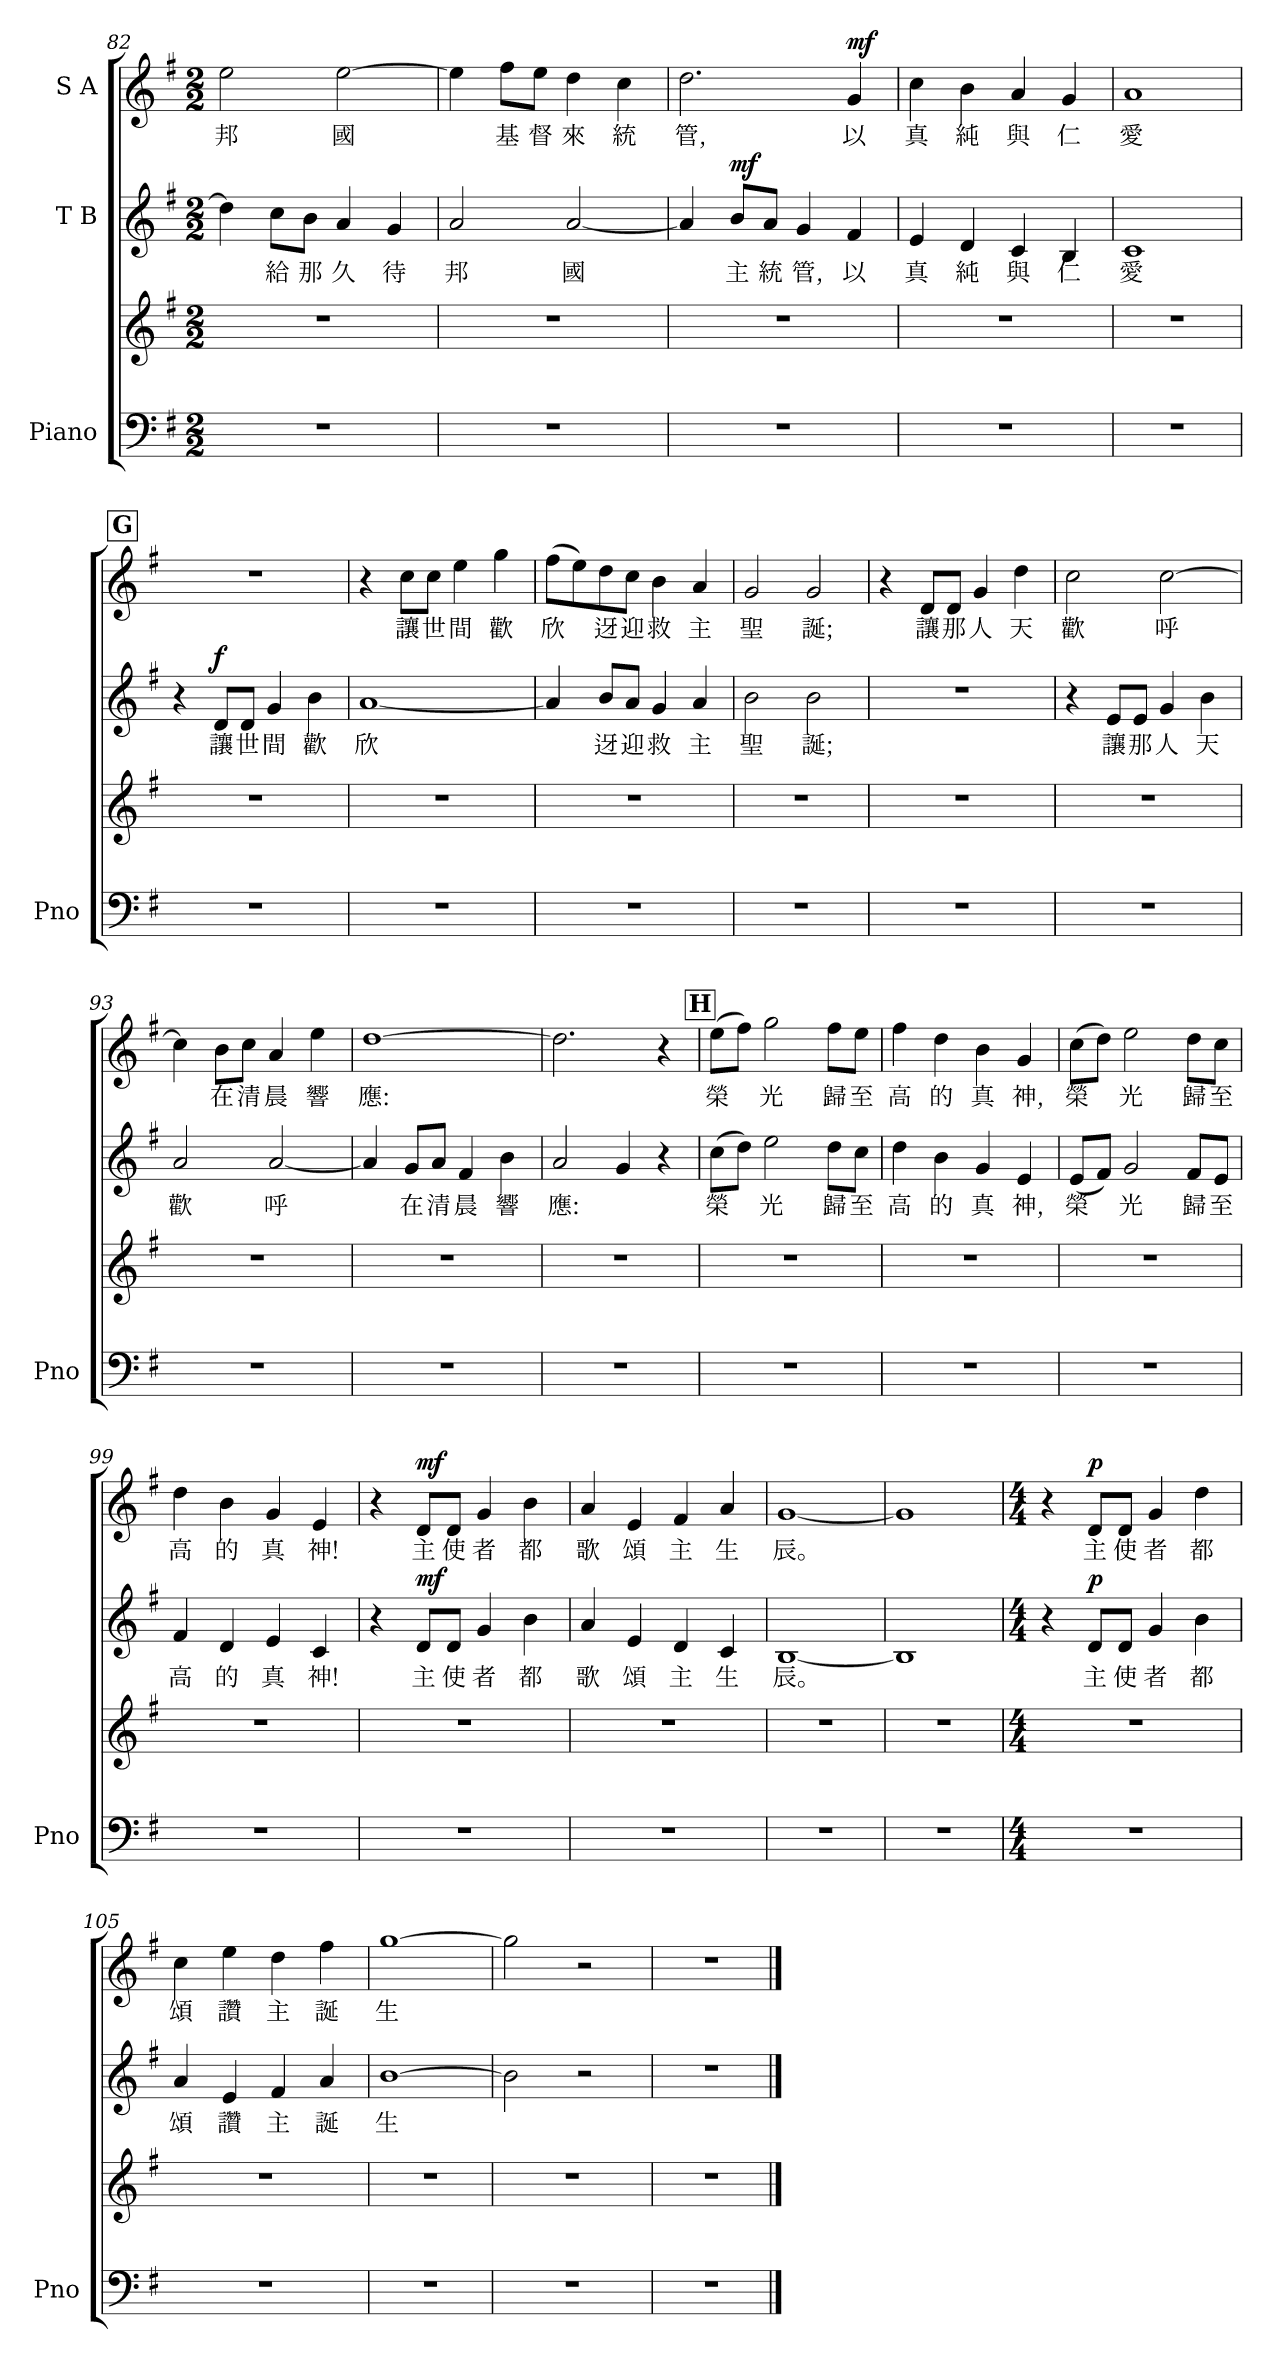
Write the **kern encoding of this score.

**kern	**kern	**kern	**text	**dynam	**kern	**text	**dynam
*part3	*part3	*part2	*part2	*part2	*part1	*part1	*part1
*staff4	*staff3	*staff2	*staff2	*staff2	*staff1	*staff1	*staff1
*I"Piano	*	*I"T B	*	*	*I"S A	*	*
*I'Pno	*	*	*	*	*	*	*
*clefF4	*clefG2	*clefG2	*	*	*clefG2	*	*
*k[f#]	*k[f#]	*k[f#]	*	*	*k[f#]	*	*
*M2/2	*M2/2	*M2/2	*	*	*M2/2	*	*
=82	=82	=82	=82	=82	=82	=82	=82
!	!	!	!	!	!	!LO:LY:b	!
1r	1r	4dd\]	.	.	2ee\	邦	.
!	!	!	!LO:LY:b	!	!	!	!
.	.	8cc\L	給	.	.	.	.
!	!	!	!LO:LY:b	!	!	!	!
.	.	8b\J	那	.	.	.	.
!	!	!	!LO:LY:b	!	!	!LO:LY:b	!
.	.	4a/	久	.	[2ee\	國	.
!	!	!	!LO:LY:b	!	!	!	!
.	.	4g/	待	.	.	.	.
=83	=83	=83	=83	=83	=83	=83	=83
!	!	!	!LO:LY:b	!	!	!	!
1r	1r	2a/	邦	.	4ee\]	.	.
!	!	!	!	!	!	!LO:LY:b	!
.	.	.	.	.	8ff#\L	基	.
!	!	!	!	!	!	!LO:LY:b	!
.	.	.	.	.	8ee\J	督	.
!	!	!	!LO:LY:b	!	!	!LO:LY:b	!
.	.	[2a/	國	.	4dd\	來	.
!	!	!	!	!	!	!LO:LY:b	!
.	.	.	.	.	4cc\	統	.
=84	=84	=84	=84	=84	=84	=84	=84
!	!	!	!	!	!	!LO:LY:b	!
1r	1r	4a/]	.	.	2.dd\	管,	.
!	!	!	!LO:LY:b	!LO:DY:b	!	!	!
.	.	8b/L	主	mf	.	.	.
!	!	!	!LO:LY:b	!	!	!	!
.	.	8a/J	統	.	.	.	.
!	!	!	!LO:LY:b	!	!	!	!
.	.	4g/	管,	.	.	.	.
!	!	!	!LO:LY:b	!	!	!LO:LY:b	!LO:DY:b
.	.	4f#/	以	.	4g/	以	mf
=85	=85	=85	=85	=85	=85	=85	=85
!	!	!	!LO:LY:b	!	!	!LO:LY:b	!
1r	1r	4e/	真	.	4cc\	真	.
!	!	!	!LO:LY:b	!	!	!LO:LY:b	!
.	.	4d/	純	.	4b\	純	.
!	!	!	!LO:LY:b	!	!	!LO:LY:b	!
.	.	4c/	與	.	4a/	與	.
!	!	!	!LO:LY:b	!	!	!LO:LY:b	!
.	.	4B/	仁	.	4g/	仁	.
=86	=86	=86	=86	=86	=86	=86	=86
!	!	!	!LO:LY:b	!	!	!LO:LY:b	!
1r	1r	1c	愛	.	1a	愛	.
!!LO:REH:place=s1:a:B:fs=14:t=G
=87	=87	=87	=87	=87	=87	=87	=87
1r	1r	4r	.	.	1r	.	.
!	!	!	!LO:LY:b	!LO:DY:b	!	!	!
.	.	8d/L	讓	f	.	.	.
!	!	!	!LO:LY:b	!	!	!	!
.	.	8d/J	世	.	.	.	.
!	!	!	!LO:LY:b	!	!	!	!
.	.	4g/	間	.	.	.	.
!	!	!	!LO:LY:b	!	!	!	!
.	.	4b\	歡	.	.	.	.
!!LO:LB:g=z
=88	=88	=88	=88	=88	=88	=88	=88
!	!	!	!LO:LY:b	!	!	!	!
1r	1r	[1a	欣	.	4r	.	.
!	!	!	!	!	!	!LO:LY:b	!
.	.	.	.	.	8cc\L	讓	.
!	!	!	!	!	!	!LO:LY:b	!
.	.	.	.	.	8cc\J	世	.
!	!	!	!	!	!	!LO:LY:b	!
.	.	.	.	.	4ee\	間	.
!	!	!	!	!	!	!LO:LY:b	!
.	.	.	.	.	4gg\	歡	.
=89	=89	=89	=89	=89	=89	=89	=89
!	!	!	!	!	!	!LO:LY:b	!
1r	1r	4a/]	.	.	(>8ff#\L	欣	.
.	.	.	.	.	8ee\)	.	.
!	!	!	!LO:LY:b	!	!	!LO:LY:b	!
.	.	8b/L	迓	.	8dd\	迓	.
!	!	!	!LO:LY:b	!	!	!LO:LY:b	!
.	.	8a/J	迎	.	8cc\J	迎	.
!	!	!	!LO:LY:b	!	!	!LO:LY:b	!
.	.	4g/	救	.	4b\	救	.
!	!	!	!LO:LY:b	!	!	!LO:LY:b	!
.	.	4a/	主	.	4a/	主	.
=90	=90	=90	=90	=90	=90	=90	=90
!	!	!	!LO:LY:b	!	!	!LO:LY:b	!
1r	1r	2b\	聖	.	2g/	聖	.
!	!	!	!LO:LY:b	!	!	!LO:LY:b	!
.	.	2b\	誕;	.	2g/	誕;	.
=91	=91	=91	=91	=91	=91	=91	=91
1r	1r	1r	.	.	4r	.	.
!	!	!	!	!	!	!LO:LY:b	!
.	.	.	.	.	8d/L	讓	.
!	!	!	!	!	!	!LO:LY:b	!
.	.	.	.	.	8d/J	那	.
!	!	!	!	!	!	!LO:LY:b	!
.	.	.	.	.	4g/	人	.
!	!	!	!	!	!	!LO:LY:b	!
.	.	.	.	.	4dd\	天	.
=92	=92	=92	=92	=92	=92	=92	=92
!	!	!	!	!	!	!LO:LY:b	!
1r	1r	4r	.	.	2cc\	歡	.
!	!	!	!LO:LY:b	!	!	!	!
.	.	8e/L	讓	.	.	.	.
!	!	!	!LO:LY:b	!	!	!	!
.	.	8e/J	那	.	.	.	.
!	!	!	!LO:LY:b	!	!	!LO:LY:b	!
.	.	4g/	人	.	[2cc\	呼	.
!	!	!	!LO:LY:b	!	!	!	!
.	.	4b\	天	.	.	.	.
=93	=93	=93	=93	=93	=93	=93	=93
!	!	!	!LO:LY:b	!	!	!	!
1r	1r	2a/	歡	.	4cc\]	.	.
!	!	!	!	!	!	!LO:LY:b	!
.	.	.	.	.	8b\L	在	.
!	!	!	!	!	!	!LO:LY:b	!
.	.	.	.	.	8cc\J	清	.
!	!	!	!LO:LY:b	!	!	!LO:LY:b	!
.	.	[2a/	呼	.	4a/	晨	.
!	!	!	!	!	!	!LO:LY:b	!
.	.	.	.	.	4ee\	響	.
!!LO:PB:g=z
=94	=94	=94	=94	=94	=94	=94	=94
!	!	!	!	!	!	!LO:LY:b	!
1r	1r	4a/]	.	.	[1dd	應:	.
!	!	!	!LO:LY:b	!	!	!	!
.	.	8g/L	在	.	.	.	.
!	!	!	!LO:LY:b	!	!	!	!
.	.	8a/J	清	.	.	.	.
!	!	!	!LO:LY:b	!	!	!	!
.	.	4f#/	晨	.	.	.	.
!	!	!	!LO:LY:b	!	!	!	!
.	.	4b\	響	.	.	.	.
=95	=95	=95	=95	=95	=95	=95	=95
!	!	!	!LO:LY:b	!	!	!	!
1r	1r	2a/	應:	.	2.dd\]	.	.
.	.	4g/	.	.	.	.	.
.	.	4r	.	.	4r	.	.
!!LO:REH:place=s1:a:B:fs=14:t=H
=96	=96	=96	=96	=96	=96	=96	=96
!	!	!	!LO:LY:b	!	!	!LO:LY:b	!
1r	1r	(>8cc\L	榮	.	(>8ee\L	榮	.
.	.	8dd\J)	.	.	8ff#\J)	.	.
!	!	!	!LO:LY:b	!	!	!LO:LY:b	!
.	.	2ee\	光	.	2gg\	光	.
!	!	!	!LO:LY:b	!	!	!LO:LY:b	!
.	.	8dd\L	歸	.	8ff#\L	歸	.
!	!	!	!LO:LY:b	!	!	!LO:LY:b	!
.	.	8cc\J	至	.	8ee\J	至	.
=97	=97	=97	=97	=97	=97	=97	=97
!	!	!	!LO:LY:b	!	!	!LO:LY:b	!
1r	1r	4dd\	高	.	4ff#\	高	.
!	!	!	!LO:LY:b	!	!	!LO:LY:b	!
.	.	4b\	的	.	4dd\	的	.
!	!	!	!LO:LY:b	!	!	!LO:LY:b	!
.	.	4g/	真	.	4b\	真	.
!	!	!	!LO:LY:b	!	!	!LO:LY:b	!
.	.	4e/	神,	.	4g/	神,	.
=98	=98	=98	=98	=98	=98	=98	=98
!	!	!	!LO:LY:b	!	!	!LO:LY:b	!
1r	1r	(<8e/L	榮	.	(>8cc\L	榮	.
.	.	8f#/J)	.	.	8dd\J)	.	.
!	!	!	!LO:LY:b	!	!	!LO:LY:b	!
.	.	2g/	光	.	2ee\	光	.
!	!	!	!LO:LY:b	!	!	!LO:LY:b	!
.	.	8f#/L	歸	.	8dd\L	歸	.
!	!	!	!LO:LY:b	!	!	!LO:LY:b	!
.	.	8e/J	至	.	8cc\J	至	.
=99	=99	=99	=99	=99	=99	=99	=99
!	!	!	!LO:LY:b	!	!	!LO:LY:b	!
1r	1r	4f#/	高	.	4dd\	高	.
!	!	!	!LO:LY:b	!	!	!LO:LY:b	!
.	.	4d/	的	.	4b\	的	.
!	!	!	!LO:LY:b	!	!	!LO:LY:b	!
.	.	4e/	真	.	4g/	真	.
!	!	!	!LO:LY:b	!	!	!LO:LY:b	!
.	.	4c/	神!	.	4e/	神!	.
=100	=100	=100	=100	=100	=100	=100	=100
1r	1r	4r	.	.	4r	.	.
!	!	!	!LO:LY:b	!LO:DY:b	!	!LO:LY:b	!LO:DY:b
.	.	8d/L	主	mf	8d/L	主	mf
!	!	!	!LO:LY:b	!	!	!LO:LY:b	!
.	.	8d/J	使	.	8d/J	使	.
!	!	!	!LO:LY:b	!	!	!LO:LY:b	!
.	.	4g/	者	.	4g/	者	.
!	!	!	!LO:LY:b	!	!	!LO:LY:b	!
.	.	4b\	都	.	4b\	都	.
!!LO:LB:g=z
=101	=101	=101	=101	=101	=101	=101	=101
!	!	!	!LO:LY:b	!	!	!LO:LY:b	!
1r	1r	4a/	歌	.	4a/	歌	.
!	!	!	!LO:LY:b	!	!	!LO:LY:b	!
.	.	4e/	頌	.	4e/	頌	.
!	!	!	!LO:LY:b	!	!	!LO:LY:b	!
.	.	4d/	主	.	4f#/	主	.
!	!	!	!LO:LY:b	!	!	!LO:LY:b	!
.	.	4c/	生	.	4a/	生	.
=102	=102	=102	=102	=102	=102	=102	=102
!	!	!	!LO:LY:b	!	!	!LO:LY:b	!
1r	1r	[1B	辰。	.	[1g	辰。	.
=103	=103	=103	=103	=103	=103	=103	=103
1r	1r	1B]	.	.	1g]	.	.
=104	=104	=104	=104	=104	=104	=104	=104
*M4/4	*M4/4	*M4/4	*	*	*M4/4	*	*
*	*	*	*	*	*MM92	*	*
1r	1r	4r	.	.	4r	.	.
!	!	!	!LO:LY:b	!LO:DY:b	!	!LO:LY:b	!LO:DY:b
.	.	8d/L	主	p	8d/L	主	p
!	!	!	!LO:LY:b	!	!	!LO:LY:b	!
.	.	8d/J	使	.	8d/J	使	.
!	!	!	!LO:LY:b	!	!	!LO:LY:b	!
.	.	4g/	者	.	4g/	者	.
!	!	!	!LO:LY:b	!	!	!LO:LY:b	!
.	.	4b\	都	.	4dd\	都	.
=105	=105	=105	=105	=105	=105	=105	=105
!	!	!	!LO:LY:b	!	!	!LO:LY:b	!
1r	1r	4a/	頌	.	4cc\	頌	.
!	!	!	!LO:LY:b	!	!	!LO:LY:b	!
.	.	4e/	讚	.	4ee\	讚	.
!	!	!	!LO:LY:b	!	!	!LO:LY:b	!
.	.	4f#/	主	.	4dd\	主	.
!	!	!	!LO:LY:b	!	!	!LO:LY:b	!
.	.	4a/	誕	.	4ff#\	誕	.
=106	=106	=106	=106	=106	=106	=106	=106
!	!	!	!LO:LY:b	!	!	!LO:LY:b	!
1r	1r	[1b	生	.	[1gg	生	.
=107	=107	=107	=107	=107	=107	=107	=107
1r	1r	2b\]	.	.	2gg\]	.	.
.	.	2r	.	.	2r	.	.
=108	=108	=108	=108	=108	=108	=108	=108
1r	1r	1r	.	.	1r	.	.
==	==	==	==	==	==	==	==
*-	*-	*-	*-	*-	*-	*-	*-
